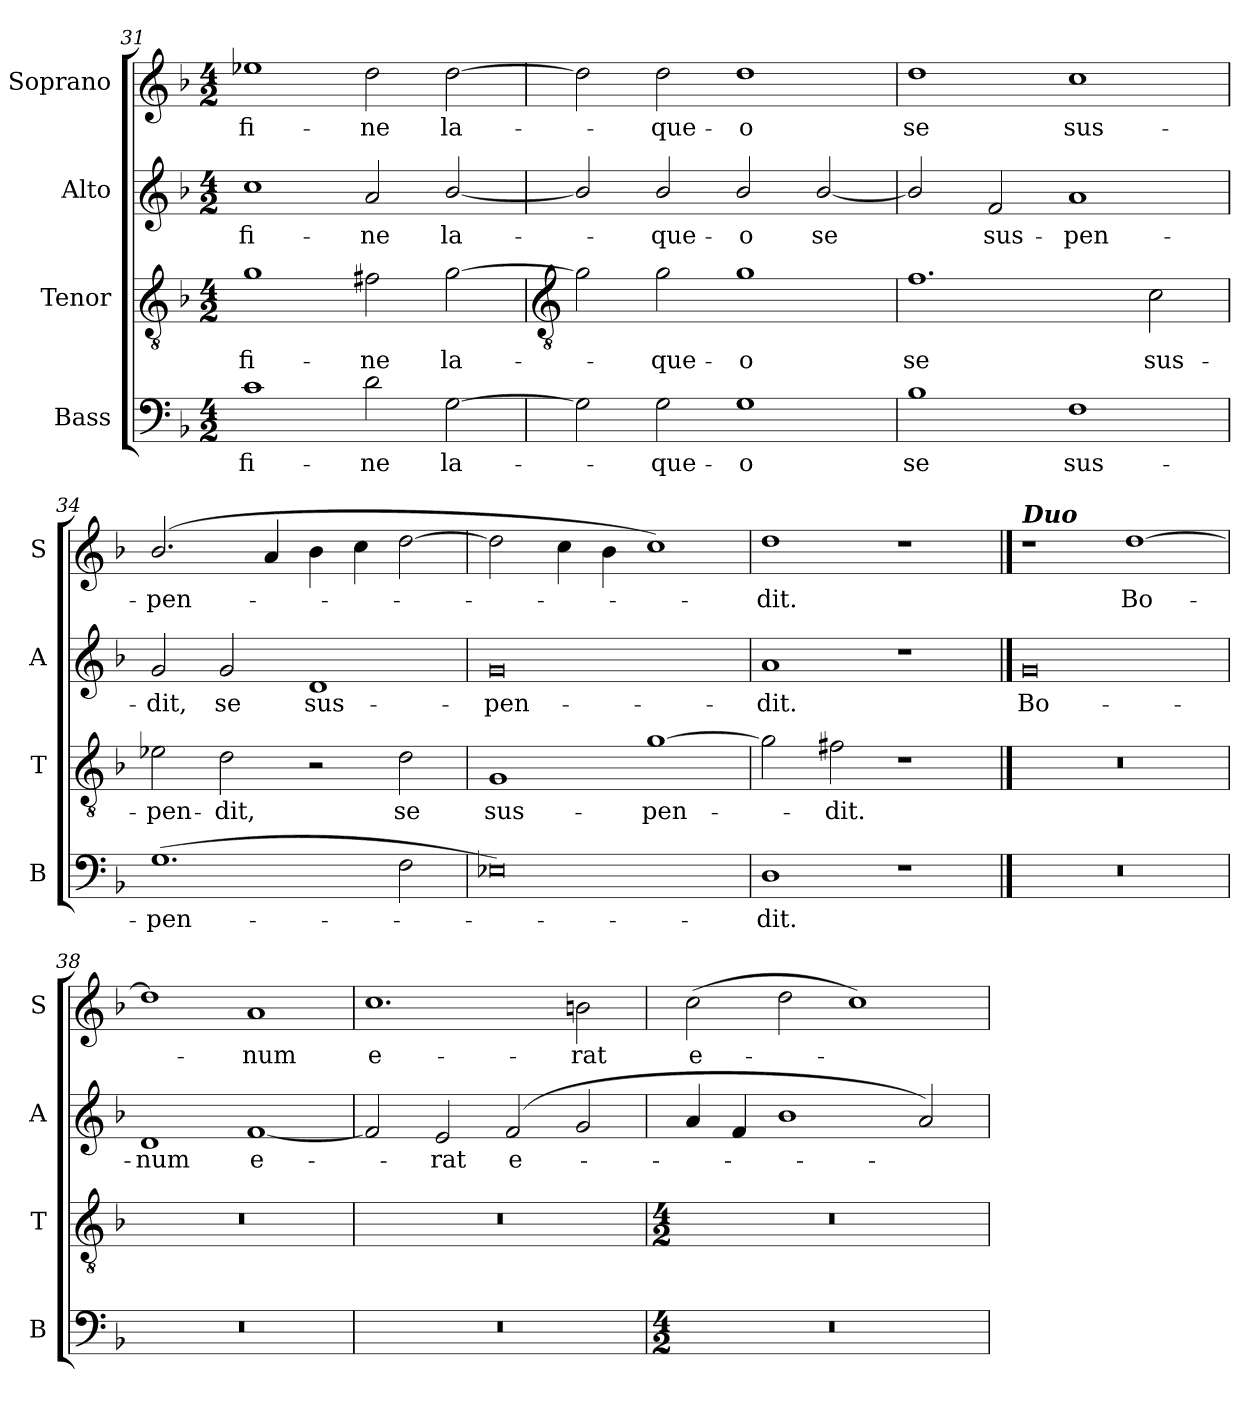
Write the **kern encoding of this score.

**kern	**text	**kern	**text	**kern	**text	**kern	**text
*part4	*part4	*part3	*part3	*part2	*part2	*part1	*part1
*staff4	*staff4	*staff3	*staff3	*staff2	*staff2	*staff1	*staff1
*I"Bass	*	*I"Tenor	*	*I"Alto	*	*I"Soprano	*
*I'B	*	*I'T	*	*I'A	*	*I'S	*
*clefF4	*	*clefGv2	*	*clefG2	*	*clefG2	*
*k[b-]	*	*k[b-]	*	*k[b-]	*	*k[b-]	*
*F:	*	*F:	*	*F:	*	*F:	*
*M4/2	*	*M4/2	*	*M4/2	*	*M4/2	*
=31	=31	=31	=31	=31	=31	=31	=31
!	!LO:LY:b	!	!LO:LY:b	!	!LO:LY:b	!	!LO:LY:b
1c	fi-	1g	fi-	1cc	fi-	1ee-X	fi-
!	!LO:LY:b	!	!LO:LY:b	!	!LO:LY:b	!	!LO:LY:b
2d	-ne	2f#X	-ne	2a	-ne	2dd	-ne
!	!LO:LY:b	!	!LO:LY:b	!	!LO:LY:b	!	!LO:LY:b
[2G	la-	[2g	la-	[2b-/	la-	[2dd	la-
!!LO:LB:g=z
=32	=32	=32	=32	=32	=32	=32	=32
*	*	*clefGv2	*	*	*	*	*
2G]	.	2g]	.	2b-/]	.	2dd]	.
!	!LO:LY:b	!	!LO:LY:b	!	!LO:LY:b	!	!LO:LY:b
2G	que-	2g	que-	2b-/	que-	2dd	que-
!	!LO:LY:b	!	!LO:LY:b	!	!LO:LY:b	!	!LO:LY:b
1G	-o	1g	-o	2b-/	-o	1dd	-o
!	!	!	!	!	!LO:LY:b	!	!
.	.	.	.	[2b-/	se	.	.
=33	=33	=33	=33	=33	=33	=33	=33
!	!LO:LY:b	!	!LO:LY:b	!	!	!	!LO:LY:b
1B-	se	1.f	se	2b-/]	.	1dd	se
!	!	!	!	!	!LO:LY:b	!	!
.	.	.	.	2f	sus-	.	.
!	!LO:LY:b	!	!	!	!LO:LY:b	!	!LO:LY:b
1F	sus-	.	.	1a	-pen-	1cc	sus-
!	!	!	!LO:LY:b	!	!	!	!
.	.	2c	sus-	.	.	.	.
=34	=34	=34	=34	=34	=34	=34	=34
!	!LO:LY:b	!	!LO:LY:b	!	!LO:LY:b	!	!LO:LY:b
(>1.G	-pen-	2e-X	-pen-	2g	-dit,	(>2.b-/	-pen-
!	!	!	!LO:LY:b	!	!LO:LY:b	!	!
.	.	2d	-dit,	2g	se	.	.
.	.	.	.	.	.	4a	.
!	!	!	!	!	!LO:LY:b	!	!
.	.	2r	.	1d	sus-	4b-	.
.	.	.	.	.	.	4cc	.
!	!	!	!LO:LY:b	!	!	!	!
2F	.	2d	se	.	.	[2dd	.
=35	=35	=35	=35	=35	=35	=35	=35
!	!	!	!LO:LY:b	!	!LO:LY:b	!	!
0E-X)	.	1G	sus-	0g	-pen-	2dd]	.
.	.	.	.	.	.	4cc	.
.	.	.	.	.	.	4b-	.
!	!	!	!LO:LY:b	!	!	!	!
.	.	[1g	-pen-	.	.	1cc)	.
=36	=36	=36	=36	=36	=36	=36	=36
!	!LO:LY:b	!	!	!	!LO:LY:b	!	!LO:LY:b
1D	dit.	2g]	.	1a	-dit.	1dd	dit.
!	!	!	!LO:LY:b	!	!	!	!
.	.	2f#X	dit.	.	.	.	.
1r	.	1r	.	1r	.	1r	.
==37	==37	==37	==37	==37	==37	==37	==37
!	!	!	!	!	!	!LO:TX:a:Bi:t=Duo	!
!	!	!	!	!	!LO:LY:b	!	!
0r	.	0r	.	0g	Bo-	1r	.
!	!	!	!	!	!	!	!LO:LY:b
.	.	.	.	.	.	[1dd	Bo-
=38	=38	=38	=38	=38	=38	=38	=38
!	!	!	!	!	!LO:LY:b	!	!
0r	.	0r	.	1d	-num	1dd]	.
!	!	!	!	!	!LO:LY:b	!	!LO:LY:b
.	.	.	.	[1f	e-	1a	num
=39	=39	=39	=39	=39	=39	=39	=39
!	!	!	!	!	!	!	!LO:LY:b
0r	.	0r	.	2f]	.	1.cc	e-
!	!	!	!	!	!LO:LY:b	!	!
.	.	.	.	2e	rat	.	.
!	!	!	!	!	!LO:LY:b	!	!
.	.	.	.	(<2f	e-	.	.
!	!	!	!	!	!	!	!LO:LY:b
.	.	.	.	2g	.	2bn	-rat
!!LO:LB:g=z
=40	=40	=40	=40	=40	=40	=40	=40
*M4/2	*	*M4/2	*	*	*	*	*
!	!	!	!	!	!	!	!LO:LY:b
0r	.	0r	.	4a	.	(>2cc	e-
.	.	.	.	4f	.	.	.
.	.	.	.	1b-	.	2dd	.
.	.	.	.	.	.	1cc)	.
.	.	.	.	2a)	.	.	.
=	=	=	=	=	=	=	=
*-	*-	*-	*-	*-	*-	*-	*-
